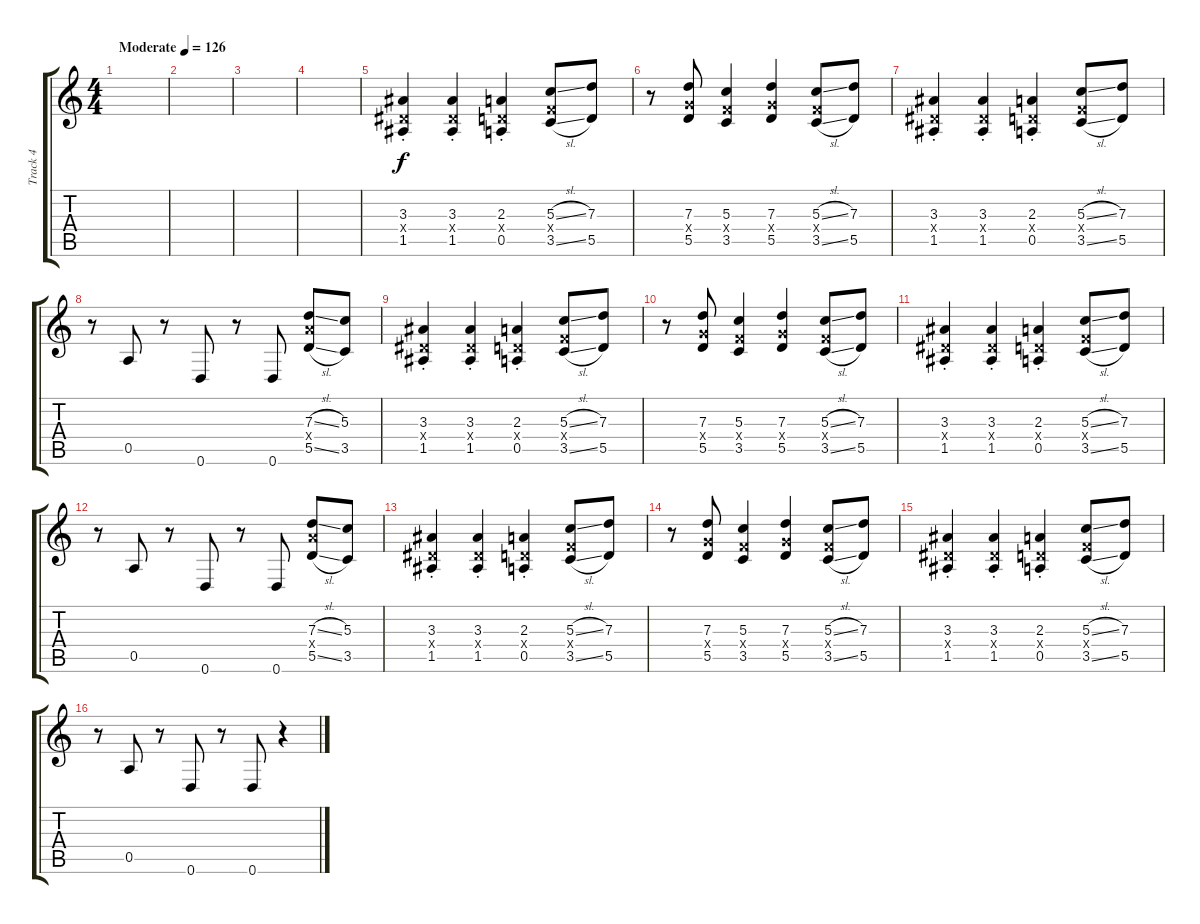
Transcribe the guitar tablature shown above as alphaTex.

\track ("Track 4" "Track 4") {instrument distortionguitar}
\staff {score tabs}
\tuning (E4 B3 G3 D3 A2 D2) {hide}
\ts (4 4)
\tempo (126 "Moderate")
\clef g2
\ks c
|
|
|
|
(3.3{st} 1.4{x} 1.5{st}).4 (3.3{st} 1.4{x} 1.5{st}).4 (2.3{st} 0.4{x} 0.5{st}).4 (5.3{sl} 3.4{x} 3.5{sl}).8 (7.3 5.5).8 |
r.8 (7.3 5.4{x} 5.5).8 (5.3 3.4{x} 3.5).4 (7.3 5.4{x} 5.5).4 (5.3{sl} 3.4{x} 3.5{sl}).8 (7.3 5.5).8 |
(3.3{st} 1.4{x} 1.5{st}).4 (3.3{st} 1.4{x} 1.5{st}).4 (2.3{st} 0.4{x} 0.5{st}).4 (5.3{sl} 3.4{x} 3.5{sl}).8 (7.3 5.5).8 |
r.8 0.5.8 r.8 0.6.8 r.8 0.6.8 (7.3{sl} 7.4{x} 5.5{sl}).8 (5.3 3.5).8 |
(3.3{st} 1.4{x} 1.5{st}).4 (3.3{st} 1.4{x} 1.5{st}).4 (2.3{st} 0.4{x} 0.5{st}).4 (5.3{sl} 3.4{x} 3.5{sl}).8 (7.3 5.5).8 |
r.8 (7.3 5.4{x} 5.5).8 (5.3 3.4{x} 3.5).4 (7.3 5.4{x} 5.5).4 (5.3{sl} 3.4{x} 3.5{sl}).8 (7.3 5.5).8 |
(3.3{st} 1.4{x} 1.5{st}).4 (3.3{st} 1.4{x} 1.5{st}).4 (2.3{st} 0.4{x} 0.5{st}).4 (5.3{sl} 3.4{x} 3.5{sl}).8 (7.3 5.5).8 |
r.8 0.5.8 r.8 0.6.8 r.8 0.6.8 (7.3{sl} 7.4{x} 5.5{sl}).8 (5.3 3.5).8 |
(3.3{st} 1.4{x} 1.5{st}).4 (3.3{st} 1.4{x} 1.5{st}).4 (2.3{st} 0.4{x} 0.5{st}).4 (5.3{sl} 3.4{x} 3.5{sl}).8 (7.3 5.5).8 |
r.8 (7.3 5.4{x} 5.5).8 (5.3 3.4{x} 3.5).4 (7.3 5.4{x} 5.5).4 (5.3{sl} 3.4{x} 3.5{sl}).8 (7.3 5.5).8 |
(3.3{st} 1.4{x} 1.5{st}).4 (3.3{st} 1.4{x} 1.5{st}).4 (2.3{st} 0.4{x} 0.5{st}).4 (5.3{sl} 3.4{x} 3.5{sl}).8 (7.3 5.5).8 |
r.8 0.5.8 r.8 0.6.8 r.8 0.6.8 r.4
